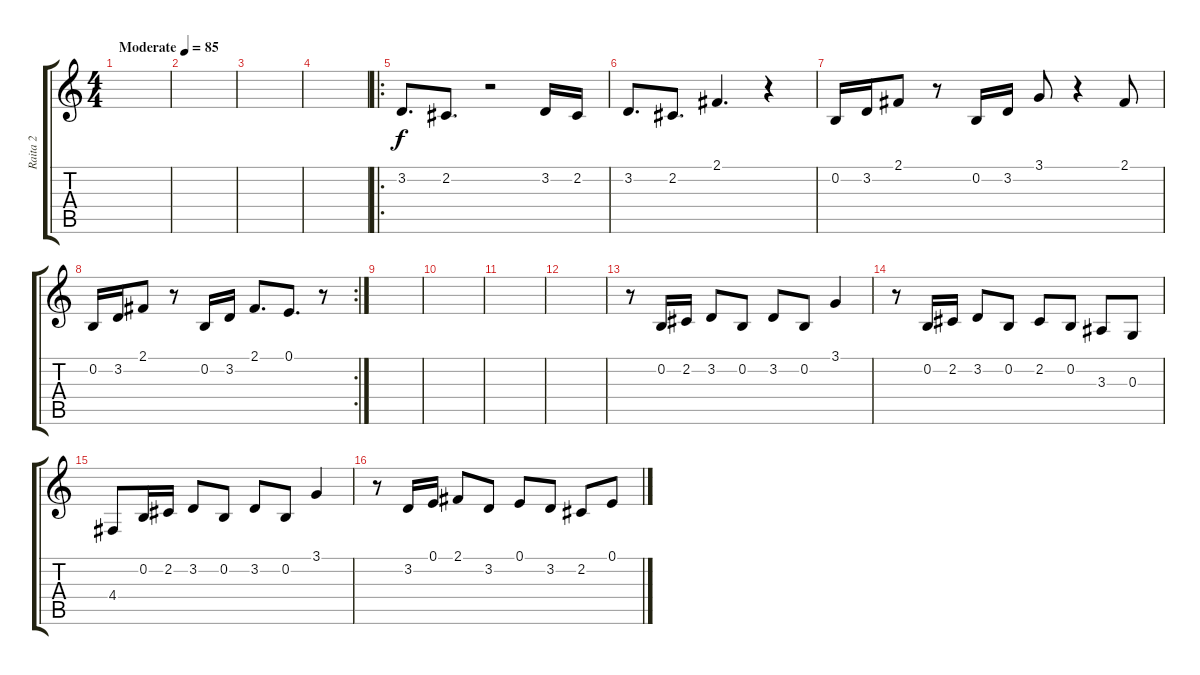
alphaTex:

\track ("Raita 2" "Raita 2") {instrument lead6voice}
\staff {score tabs}
\tuning (E4 B3 G3 D3 A2 E2) {hide}
\ts (4 4)
\tempo (85 "Moderate")
\clef g2
\ks c
|
|
|
|
\ro
3.2.8{d} 2.2.8{d} r.2 3.2.16 2.2.16 |
3.2.8{d} 2.2.8{d} 2.1.4{d} r.4 |
0.2.16 3.2.16 2.1.8 r.8 0.2.16 3.2.16 3.1.8 r.4 2.1.8 |
\rc 2
0.2.16 3.2.16 2.1.8 r.8 0.2.16 3.2.16 2.1.8{d} 0.1.8{d} r.8 |
|
|
|
|
r.8 0.2.16 2.2.16 3.2.8 0.2.8 3.2.8 0.2.8 3.1.4 |
r.8 0.2.16 2.2.16 3.2.8 0.2.8 2.2.8 0.2.8 3.3.8 0.3.8 |
4.4.8 0.2.16 2.2.16 3.2.8 0.2.8 3.2.8 0.2.8 3.1.4 |
r.8 3.2.16 0.1.16 2.1.8 3.2.8 0.1.8 3.2.8 2.2.8 0.1.8
